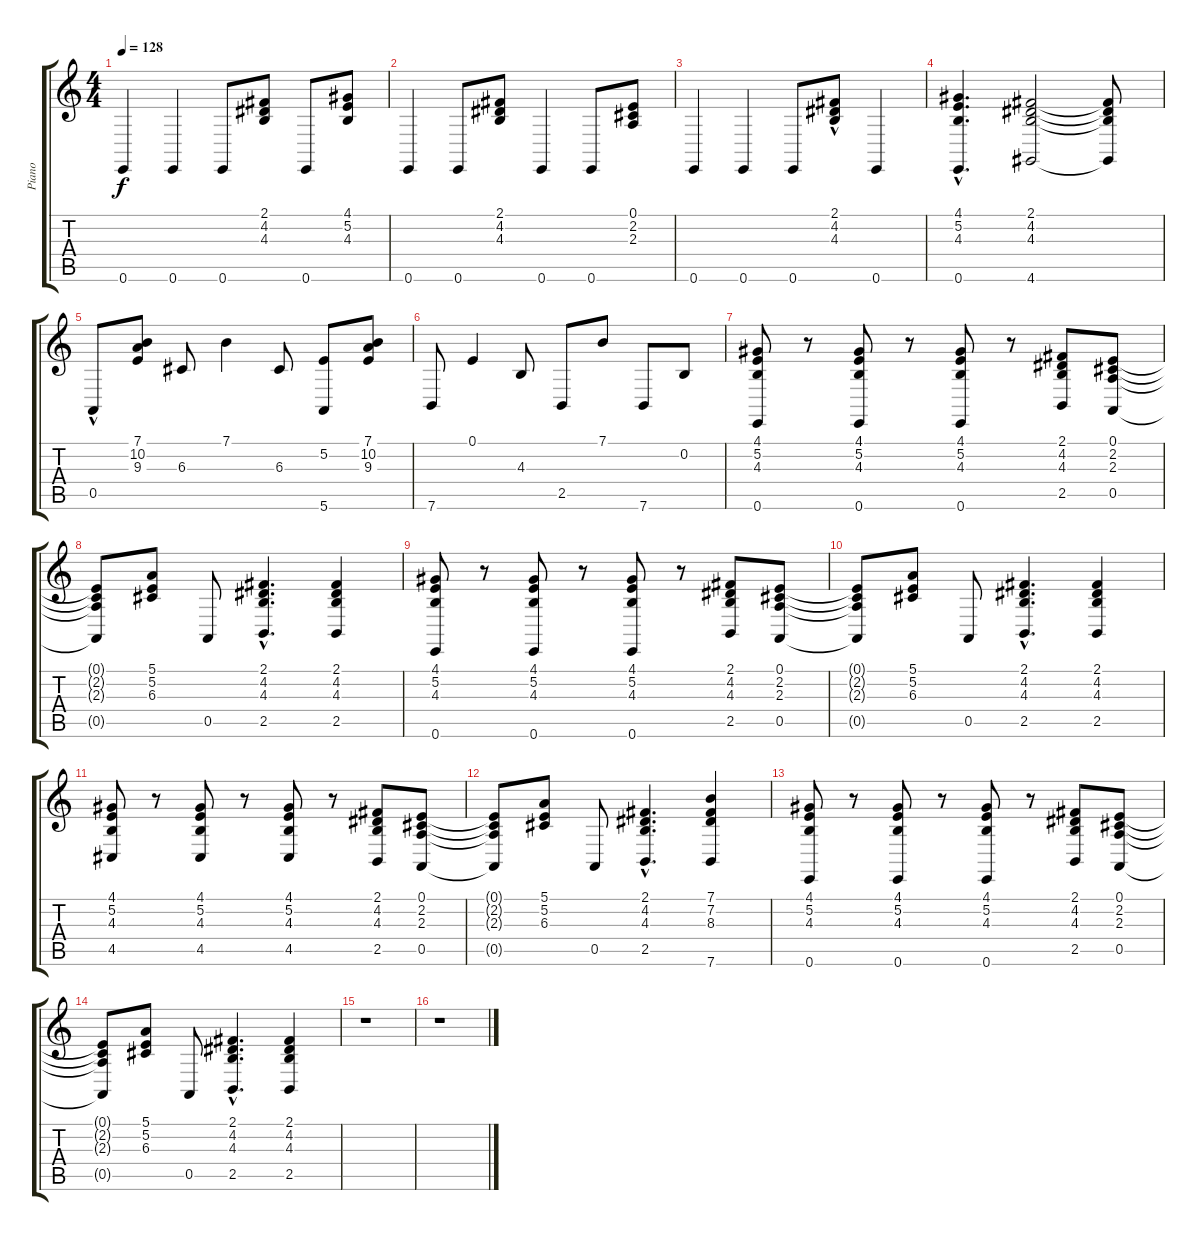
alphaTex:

\track ("Piano" "Piano") {instrument acousticgrandpiano}
\staff {score tabs}
\tuning (E4 B3 G3 D3 A2 E2) {hide}
\ts (4 4)
\tempo 128
\clef g2
\ks c
0.6.4{dy f} 0.6.4 0.6.8 (2.1 4.2 4.3).8 0.6.8 (4.1 5.2 4.3).8 |
0.6.4 0.6.8 (2.1 4.2 4.3).8 0.6.4 0.6.8 (0.1 2.2 2.3).8 |
0.6.4 0.6.4 0.6.8 (2.1{hac} 4.2{hac} 4.3{hac}).8 0.6.4 |
(4.1{hac} 5.2{hac} 4.3{hac} 0.6{hac}).4{d} (2.1 4.2 4.3 4.6).2 (2.1{t} 4.2{t} 4.3{t} 4.6{t}).8 |
0.5{hac}.8 (7.1 10.2 9.3).8 6.3.8 7.1.4 6.3.8 (5.2 5.6).8 (7.1 10.2 9.3).8 |
7.6.8 0.1.4 4.3.8 2.5.8 7.1.8 7.6.8 0.2.8 |
(4.1 5.2 4.3 0.6).8 r.8 (4.1 5.2 4.3 0.6).8 r.8 (4.1 5.2 4.3 0.6).8 r.8 (2.1 4.2 4.3 2.5).8 (0.1 2.2 2.3 0.5).8 |
(0.1{t} 2.2{t} 2.3{t} 0.5{t}).8 (5.1 5.2 6.3).8 0.5.8 (2.1{hac} 4.2{hac} 4.3{hac} 2.5{hac}).4{d} (2.1 4.2 4.3 2.5).4 |
(4.1 5.2 4.3 0.6).8 r.8 (4.1 5.2 4.3 0.6).8 r.8 (4.1 5.2 4.3 0.6).8 r.8 (2.1 4.2 4.3 2.5).8 (0.1 2.2 2.3 0.5).8 |
(0.1{t} 2.2{t} 2.3{t} 0.5{t}).8 (5.1 5.2 6.3).8 0.5.8 (2.1{hac} 4.2{hac} 4.3{hac} 2.5{hac}).4{d} (2.1 4.2 4.3 2.5).4 |
(4.1 5.2 4.3 4.5).8 r.8 (4.1 5.2 4.3 4.5).8 r.8 (4.1 5.2 4.3 4.5).8 r.8 (2.1 4.2 4.3 2.5).8 (0.1 2.2 2.3 0.5).8 |
(0.1{t} 2.2{t} 2.3{t} 0.5{t}).8 (5.1 5.2 6.3).8 0.5.8 (2.1 4.2 4.3 2.5{hac}).4{d} (7.1 7.2 8.3 7.6).4 |
(4.1 5.2 4.3 0.6).8 r.8 (4.1 5.2 4.3 0.6).8 r.8 (4.1 5.2 4.3 0.6).8 r.8 (2.1 4.2 4.3 2.5).8 (0.1 2.2 2.3 0.5).8 |
(0.1{t} 2.2{t} 2.3{t} 0.5{t}).8 (5.1 5.2 6.3).8 0.5.8 (2.1{hac} 4.2{hac} 4.3{hac} 2.5{hac}).4{d} (2.1 4.2 4.3 2.5).4 |
r.1 |
r.1
